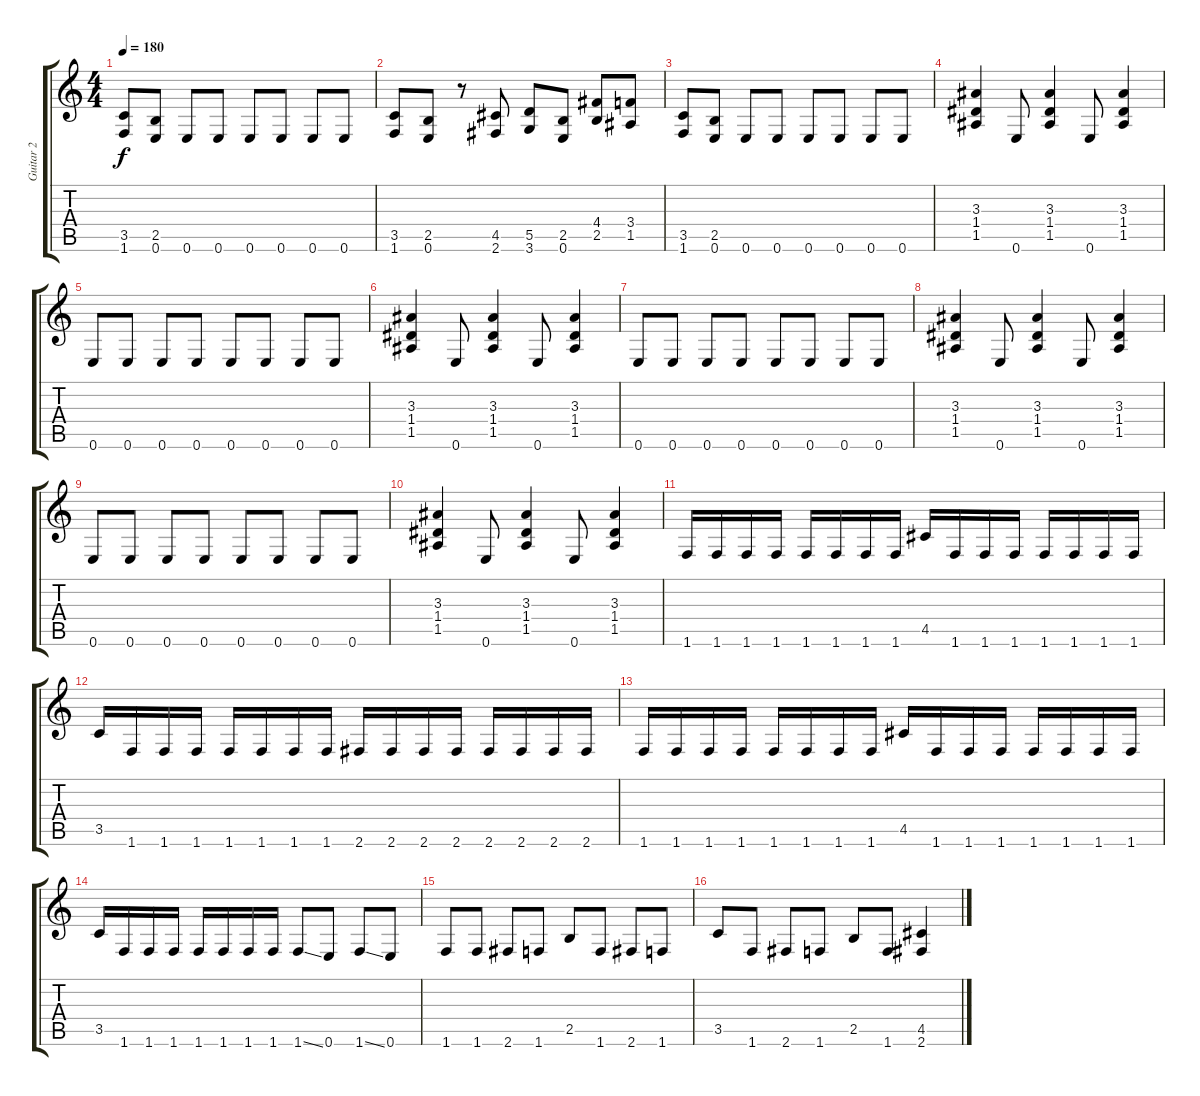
\track ("Guitar 2" "Guitar 2") {instrument overdrivenguitar}
\staff {score tabs}
\tuning (E4 B3 G3 D3 A2 E2) {hide}
\ts (4 4)
\tempo 180
\clef g2
\ks c
(3.5 1.6).8{dy f} (2.5 0.6).8 0.6.8 0.6.8 0.6.8 0.6.8 0.6.8 0.6.8 |
(3.5 1.6).8 (2.5 0.6).8 r.8 (4.5 2.6).8 (5.5 3.6).8 (2.5 0.6).8 (4.4 2.5).8 (3.4 1.5).8 |
(3.5 1.6).8 (2.5 0.6).8 0.6.8 0.6.8 0.6.8 0.6.8 0.6.8 0.6.8 |
(3.3 1.4 1.5).4 0.6.8 (3.3 1.4 1.5).4 0.6.8 (3.3 1.4 1.5).4 |
0.6.8 0.6.8 0.6.8 0.6.8 0.6.8 0.6.8 0.6.8 0.6.8 |
(3.3 1.4 1.5).4 0.6.8 (3.3 1.4 1.5).4 0.6.8 (3.3 1.4 1.5).4 |
0.6.8 0.6.8 0.6.8 0.6.8 0.6.8 0.6.8 0.6.8 0.6.8 |
(3.3 1.4 1.5).4 0.6.8 (3.3 1.4 1.5).4 0.6.8 (3.3 1.4 1.5).4 |
0.6.8 0.6.8 0.6.8 0.6.8 0.6.8 0.6.8 0.6.8 0.6.8 |
(3.3 1.4 1.5).4 0.6.8 (3.3 1.4 1.5).4 0.6.8 (3.3 1.4 1.5).4 |
1.6.16 1.6.16 1.6.16 1.6.16 1.6.16 1.6.16 1.6.16 1.6.16 4.5.16 1.6.16 1.6.16 1.6.16 1.6.16 1.6.16 1.6.16 1.6.16 |
3.5.16 1.6.16 1.6.16 1.6.16 1.6.16 1.6.16 1.6.16 1.6.16 2.6.16 2.6.16 2.6.16 2.6.16 2.6.16 2.6.16 2.6.16 2.6.16 |
1.6.16 1.6.16 1.6.16 1.6.16 1.6.16 1.6.16 1.6.16 1.6.16 4.5.16 1.6.16 1.6.16 1.6.16 1.6.16 1.6.16 1.6.16 1.6.16 |
3.5.16 1.6.16 1.6.16 1.6.16 1.6.16 1.6.16 1.6.16 1.6.16 1.6{ss}.8 0.6.8 1.6{ss}.8 0.6.8 |
1.6.8 1.6.8 2.6.8 1.6.8 2.5.8 1.6.8 2.6.8 1.6.8 |
3.5.8 1.6.8 2.6.8 1.6.8 2.5.8 1.6.8 (4.5 2.6).4
